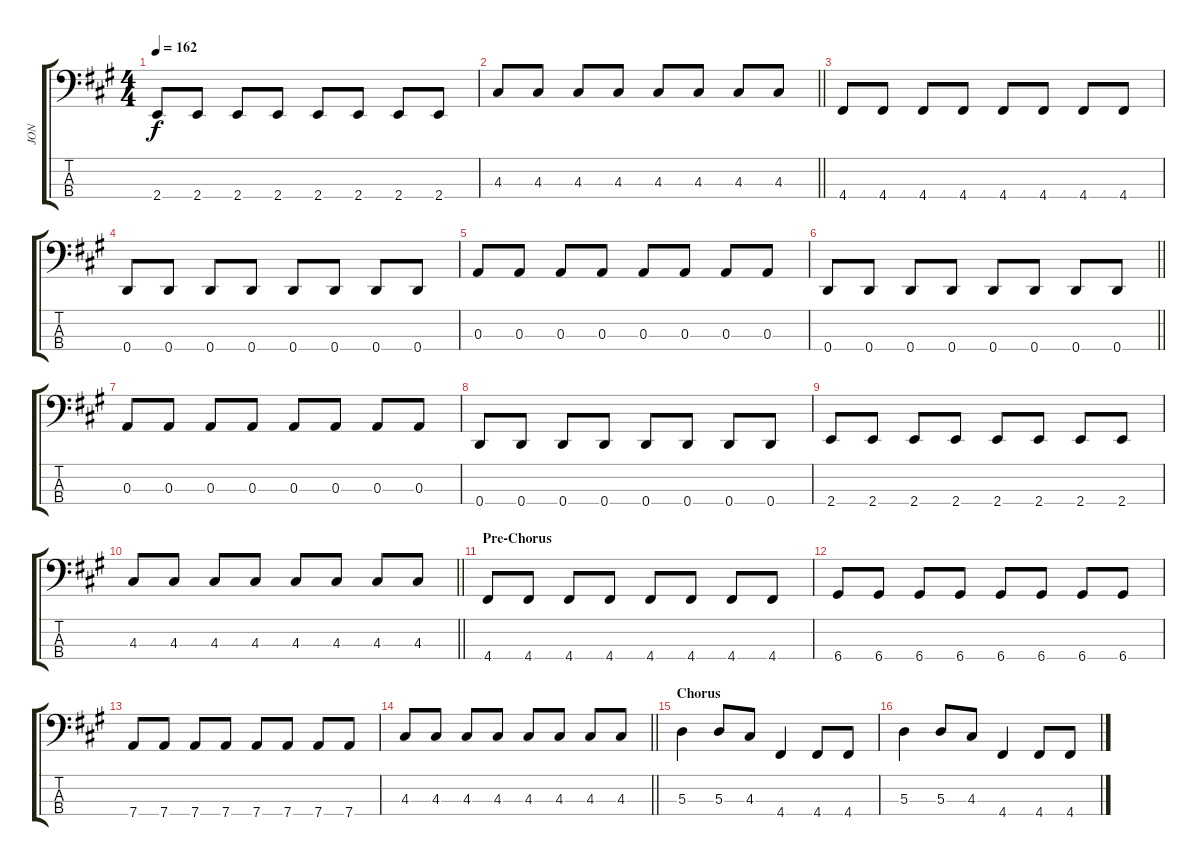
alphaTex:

\track ("JON" "JON") {instrument electricbassfinger}
\staff {score tabs}
\tuning (G2 D2 A1 D1) {hide}
\ts (4 4)
\tempo 162
\clef f4
\ks a
2.4.8{dy f} 2.4.8 2.4.8 2.4.8 2.4.8 2.4.8 2.4.8 2.4.8 |
\barLineRight lightlight
4.3.8 4.3.8 4.3.8 4.3.8 4.3.8 4.3.8 4.3.8 4.3.8 |
4.4.8 4.4.8 4.4.8 4.4.8 4.4.8 4.4.8 4.4.8 4.4.8 |
0.4.8 0.4.8 0.4.8 0.4.8 0.4.8 0.4.8 0.4.8 0.4.8 |
0.3.8 0.3.8 0.3.8 0.3.8 0.3.8 0.3.8 0.3.8 0.3.8 |
\barLineRight lightlight
0.4.8 0.4.8 0.4.8 0.4.8 0.4.8 0.4.8 0.4.8 0.4.8 |
\section ("" "")
0.3.8 0.3.8 0.3.8 0.3.8 0.3.8 0.3.8 0.3.8 0.3.8 |
0.4.8 0.4.8 0.4.8 0.4.8 0.4.8 0.4.8 0.4.8 0.4.8 |
2.4.8 2.4.8 2.4.8 2.4.8 2.4.8 2.4.8 2.4.8 2.4.8 |
\barLineRight lightlight
4.3.8 4.3.8 4.3.8 4.3.8 4.3.8 4.3.8 4.3.8 4.3.8 |
\section ("" "Pre-Chorus")
4.4.8 4.4.8 4.4.8 4.4.8 4.4.8 4.4.8 4.4.8 4.4.8 |
6.4.8 6.4.8 6.4.8 6.4.8 6.4.8 6.4.8 6.4.8 6.4.8 |
7.4.8 7.4.8 7.4.8 7.4.8 7.4.8 7.4.8 7.4.8 7.4.8 |
\barLineRight lightlight
4.3.8 4.3.8 4.3.8 4.3.8 4.3.8 4.3.8 4.3.8 4.3.8 |
\section ("" "Chorus")
5.3.4 5.3.8 4.3.8 4.4.4 4.4.8 4.4.8 |
5.3.4 5.3.8 4.3.8 4.4.4 4.4.8 4.4.8
